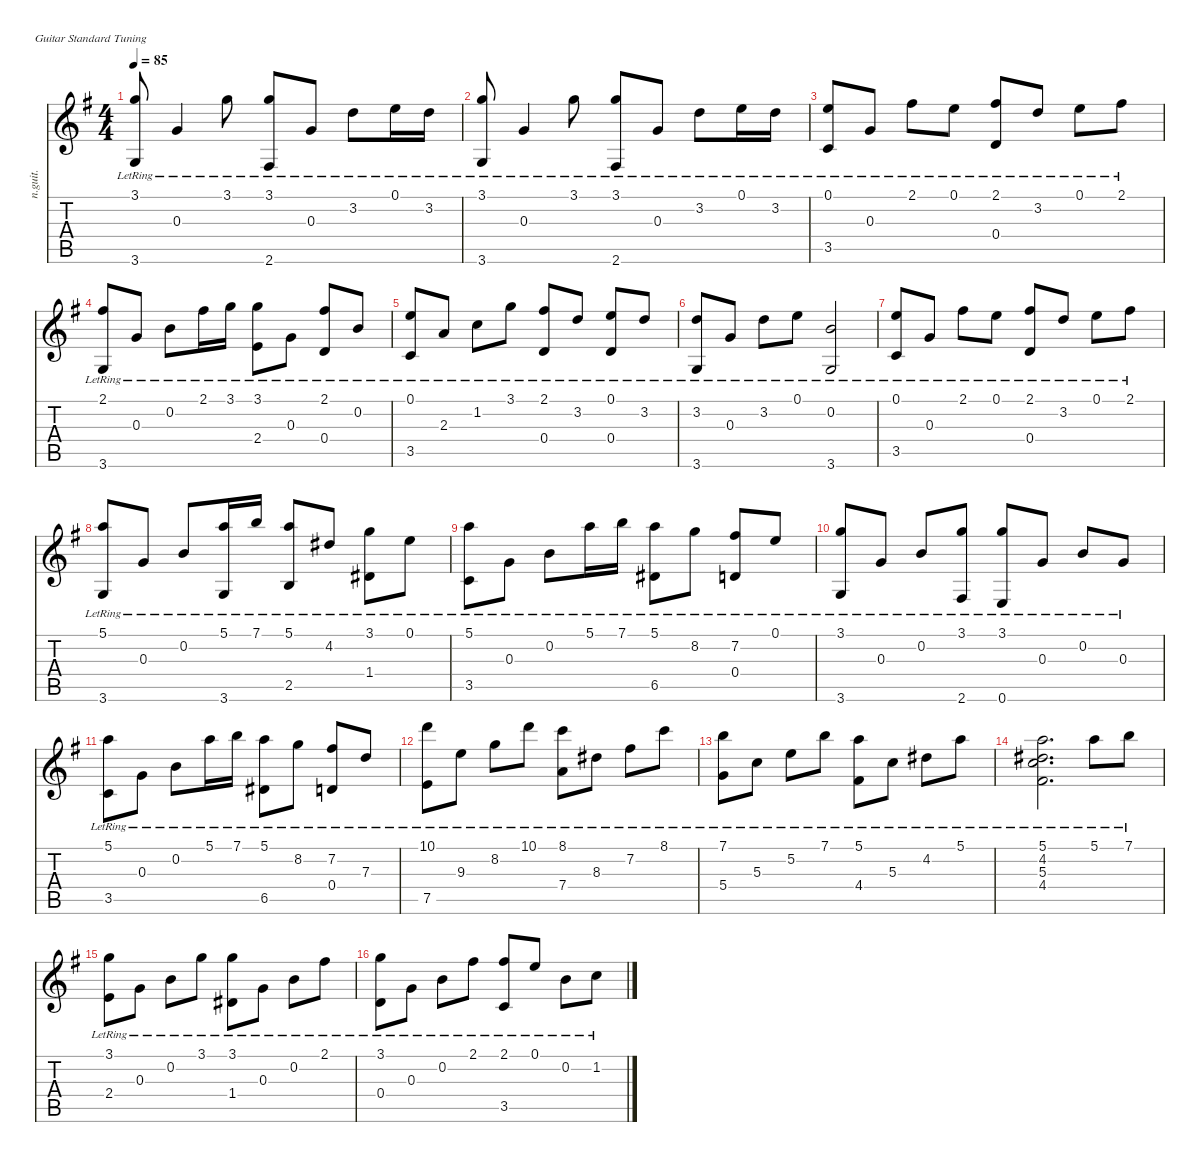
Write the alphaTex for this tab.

\defaultSystemsLayout 4
\hideDynamics
\bracketExtendMode nobrackets
\track ("Nylon Guitar" "n.guit.") {instrument acousticguitarnylon}
\staff {score tabs}
\tuning (E4 B3 G3 D3 A2 E2)
\ts (4 4)
\tempo 85
\clef g2
\ks g
(3.1{lr acc forcenatural} 3.6{lr acc forcenatural}).8{dy mf instrument acousticguitarnylon beam Up} 0.3{lr acc forcenatural}.4{beam Up} 3.1{lr acc forcenatural}.8{beam Down} (3.1{lr acc forcenatural} 2.6{lr acc #}).8{beam Up} 0.3{lr acc forcenatural}.8{beam Up} 3.2{lr acc forcenatural}.8{beam Down} 0.1{lr acc forcenatural}.16{beam Down} 3.2{lr acc forcenatural}.16{beam Down} |
(3.1{lr acc forcenatural} 3.6{lr acc forcenatural}).8{beam Up} 0.3{lr acc forcenatural}.4{beam Up} 3.1{lr acc forcenatural}.8{beam Down} (3.1{lr acc forcenatural} 2.6{lr acc #}).8{beam Up} 0.3{lr acc forcenatural}.8{beam Up} 3.2{lr acc forcenatural}.8{beam Down} 0.1{lr acc forcenatural}.16{beam Down} 3.2{lr acc forcenatural}.16{beam Down} |
(0.1{lr acc forcenatural} 3.5{lr acc forcenatural}).8{beam Up} 0.3{lr acc forcenatural}.8{beam Up} 2.1{lr acc #}.8{beam Down} 0.1{lr acc forcenatural}.8{beam Down} (2.1{lr acc #} 0.4{lr acc forcenatural}).8{beam Up} 3.2{lr acc forcenatural}.8{beam Up} 0.1{lr acc forcenatural}.8{beam Down} 2.1{lr acc #}.8{beam Down} |
(3.6{lr acc forcenatural} 2.1{lr acc #}).8{beam Up} 0.3{lr acc forcenatural}.8{beam Up} 0.2{lr acc forcenatural}.8{beam Down} 2.1{lr acc #}.16{beam Down} 3.1{lr acc forcenatural}.16{beam Down} (3.1{lr acc forcenatural} 2.4{lr acc forcenatural}).8{beam Down} 0.3{lr acc forcenatural}.8{beam Down} (2.1{lr acc #} 0.4{lr acc forcenatural}).8{beam Up} 0.2{lr acc forcenatural}.8{beam Up} |
(0.1{lr acc forcenatural} 3.5{lr acc forcenatural}).8{beam Up} 2.3{lr acc forcenatural}.8{beam Up} 1.2{lr acc forcenatural}.8{beam Down} 3.1{lr acc forcenatural}.8{beam Down} (2.1{lr acc #} 0.4{lr acc forcenatural}).8{beam Up} 3.2{lr acc forcenatural}.8{beam Up} (0.1{lr acc forcenatural} 0.4{lr acc forcenatural}).8{beam Up} 3.2{lr acc forcenatural}.8{beam Up} |
(3.6{lr acc forcenatural} 3.2{lr acc forcenatural}).8{beam Up} 0.3{lr acc forcenatural}.8{beam Up} 3.2{lr acc forcenatural}.8{beam Down} 0.1{lr acc forcenatural}.8{beam Down} (0.2{lr acc forcenatural} 3.6{lr acc forcenatural}).2{beam Up} |
(0.1{lr acc forcenatural} 3.5{lr acc forcenatural}).8{beam Up} 0.3{lr acc forcenatural}.8{beam Up} 2.1{lr acc #}.8{beam Down} 0.1{lr acc forcenatural}.8{beam Down} (2.1{lr acc #} 0.4{lr acc forcenatural}).8{beam Up} 3.2{lr acc forcenatural}.8{beam Up} 0.1{lr acc forcenatural}.8{beam Down} 2.1{lr acc #}.8{beam Down} |
(3.6{lr acc forcenatural} 5.1{lr acc forcenatural}).8{beam Up} 0.3{lr acc forcenatural}.8{beam Up} 0.2{lr acc forcenatural}.8{beam Up} (5.1{lr acc forcenatural} 3.6{lr acc forcenatural}).16{beam Up} 7.1{lr acc forcenatural}.16{beam Up} (5.1{lr acc forcenatural} 2.5{lr acc forcenatural}).8{beam Up} 4.2{lr acc #}.8{beam Up} (3.1{lr acc forcenatural} 1.4{lr acc #}).8{beam Down} 0.1{lr acc forcenatural}.8{beam Down} |
(5.1{lr acc forcenatural} 3.5{lr acc forcenatural}).8{beam Down} 0.3{lr acc forcenatural}.8{beam Down} 0.2{lr acc forcenatural}.8{beam Down} 5.1{lr acc forcenatural}.16{beam Down} 7.1{lr acc forcenatural}.16{beam Down} (5.1{lr acc forcenatural} 6.5{lr acc #}).8{beam Down} 8.2{lr acc forcenatural}.8{beam Down} (7.2{lr acc #} 0.4{lr acc forcenatural}).8{beam Up} 0.1{lr acc forcenatural}.8{beam Up} |
(3.1{lr acc forcenatural} 3.6{lr acc forcenatural}).8{beam Up} 0.3{lr acc forcenatural}.8{beam Up} 0.2{lr acc forcenatural}.8{beam Up} (3.1{lr acc forcenatural} 2.6{lr acc #}).8{beam Up} (3.1{lr acc forcenatural} 0.6{lr acc forcenatural}).8{beam Up} 0.3{lr acc forcenatural}.8{beam Up} 0.2{lr acc forcenatural}.8{beam Up} 0.3{lr acc forcenatural}.8{beam Up} |
(5.1{lr acc forcenatural} 3.5{lr acc forcenatural}).8{beam Down} 0.3{lr acc forcenatural}.8{beam Down} 0.2{lr acc forcenatural}.8{beam Down} 5.1{lr acc forcenatural}.16{beam Down} 7.1{lr acc forcenatural}.16{beam Down} (5.1{lr acc forcenatural} 6.5{lr acc #}).8{beam Down} 8.2{lr acc forcenatural}.8{beam Down} (7.2{lr acc #} 0.4{lr acc forcenatural}).8{beam Up} 7.3{lr acc forcenatural}.8{beam Up} |
(10.1{lr acc forcenatural} 7.5{lr acc forcenatural}).8{beam Down} 9.3{lr acc forcenatural}.8{beam Down} 8.2{lr acc forcenatural}.8{beam Down} 10.1{lr acc forcenatural}.8{beam Down} (8.1{lr acc forcenatural} 7.4{lr acc forcenatural}).8{beam Down} 8.3{lr acc #}.8{beam Down} 7.2{lr acc #}.8{beam Down} 8.1{lr acc forcenatural}.8{beam Down} |
(7.1{lr acc forcenatural} 5.4{lr acc forcenatural}).8{beam Down} 5.3{lr acc forcenatural}.8{beam Down} 5.2{lr acc forcenatural}.8{beam Down} 7.1{lr acc forcenatural}.8{beam Down} (5.1{lr acc forcenatural} 4.4{lr acc #}).8{beam Down} 5.3{lr acc forcenatural}.8{beam Down} 4.2{lr acc #}.8{beam Down} 5.1{lr acc forcenatural}.8{beam Down} |
(5.1{lr acc forcenatural} 4.2{lr acc #} 5.3{lr acc forcenatural} 4.4{lr acc #}).2{d beam Down} 5.1{lr acc forcenatural}.8{beam Down} 7.1{lr acc forcenatural}.8{beam Down} |
(3.1{lr acc forcenatural} 2.4{lr acc forcenatural}).8{beam Down} 0.3{lr acc forcenatural}.8{beam Down} 0.2{lr acc forcenatural}.8{beam Down} 3.1{lr acc forcenatural}.8{beam Down} (3.1{lr acc forcenatural} 1.4{lr acc #}).8{beam Down} 0.3{lr acc forcenatural}.8{beam Down} 0.2{lr acc forcenatural}.8{beam Down} 2.1{lr acc #}.8{beam Down} |
(3.1{lr acc forcenatural} 0.4{lr acc forcenatural}).8{beam Down} 0.3{lr acc forcenatural}.8{beam Down} 0.2{lr acc forcenatural}.8{beam Down} 2.1{lr acc #}.8{beam Down} (2.1{lr acc #} 3.5{lr acc forcenatural}).8{beam Up} 0.1{lr acc forcenatural}.8{beam Up} 0.2{lr acc forcenatural}.8{beam Down} 1.2{lr acc forcenatural}.8{beam Down}
